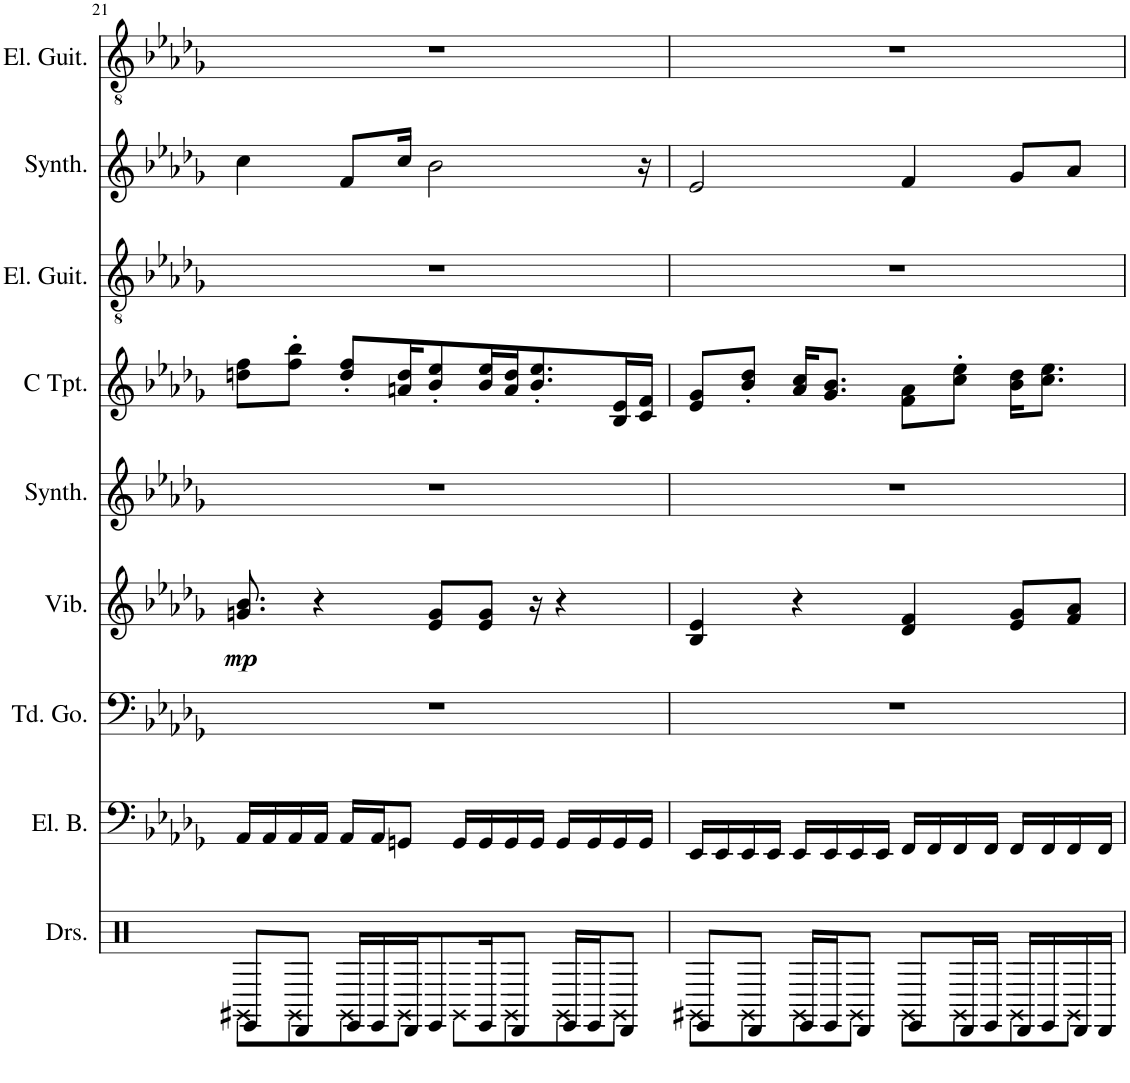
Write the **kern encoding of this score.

**kern	**kern	**kern	**kern	**dynam	**kern	**kern	**kern	**kern	**kern
*part9	*part8	*part7	*part6	*part6	*part5	*part4	*part3	*part2	*part1
*staff9	*staff8	*staff7	*staff6	*staff6	*staff5	*staff4	*staff3	*staff2	*staff1
*I"ドラムセット	*I"エレキベース	*I"チューンドゴング	*I"ビブラフォン	*	*I"正弦波	*I"C トランペット	*I"エレキギター	*I"オルガン	*I"エレキギター
!!LO:PB:g=z
*clefX	*clefF4	*clefF4	*clefG2	*	*clefG2	*clefG2	*clefGv2	*clefG2	*clefGv2
*	*Trd7c12	*	*	*	*	*	*	*	*
*k[]	*k[b-e-a-d-g-]	*k[b-e-a-d-g-]	*k[b-e-a-d-g-]	*	*k[b-e-a-d-g-]	*k[b-e-a-d-g-]	*k[b-e-a-d-g-]	*k[b-e-a-d-g-]	*k[b-e-a-d-g-]
*M4/4	*M4/4	*M4/4	*M4/4	*	*M4/4	*M4/4	*M4/4	*M4/4	*M4/4
=21	=21	=21	=21	=21	=21	=21	=21	=21	=21
*^	*	*	*	*	*	*	*	*	*
!	!	!	!	!	!LO:DY:b	!	!	!	!	!
8EE/L	8GG#X\L	16AA-/LL	1r	8.gn/ 8.b-/	mp	1r	8ddn\ 8ff\L	1r	4cc\	1r
.	.	16AA-/	.	.	.	.	.	.	.	.
8DD/J	8GG\	16AA-/	.	.	.	.	8ff\' 8bb-\'J	.	.	.
.	.	16AA-/JJ	.	4r	.	.	.	.	.	.
16EE/LL	8GG\	16AA-/LL	.	.	.	.	8dd/' 8ff/'L	.	8f/L	.
16EE/	.	16AA-/J	.	.	.	.	.	.	.	.
16DD/J	8GG\J	8GGn/J	.	.	.	.	16an/ 16dd/K	.	16cc/Jk	.
8EE/	.	.	.	8e-/ 8g/L	.	.	8b-/' 8ee-/'	.	2b-\	.
.	8GG\L	16GG/LL	.	.	.	.	.	.	.	.
16EE/K	.	16GG/	.	8e-/ 8g/J	.	.	16b-/ 16ee-/L	.	.	.
8DD/J	8GG\	16GG/	.	.	.	.	16a/ 16dd/J	.	.	.
.	.	16GG/JJ	.	16r	.	.	8.b-/' 8.ee-/'	.	.	.
16EE/LL	8GG\	16GG/LL	.	4r	.	.	.	.	.	.
16EE/J	.	16GG/	.	.	.	.	.	.	.	.
8DD/J	8GG\J	16GG/	.	.	.	.	16B-/ 16e-/L	.	.	.
.	.	16GG/JJ	.	.	.	.	16c/ 16f/JJ	.	16r	.
=22	=22	=22	=22	=22	=22	=22	=22	=22	=22	=22
8EE/L	8GG#X\L	16EE-/LL	1r	4B-/ 4e-/	.	1r	8e-/ 8g-/L	1r	2e-/	1r
.	.	16EE-/	.	.	.	.	.	.	.	.
8DD/J	8GG\	16EE-/	.	.	.	.	8b-/' 8dd-/'J	.	.	.
.	.	16EE-/JJ	.	.	.	.	.	.	.	.
16EE/LL	8GG\	16EE-/LL	.	4r	.	.	16a-/ 16cc/KL	.	.	.
16EE/J	.	16EE-/	.	.	.	.	8.g-/ 8.b-/J	.	.	.
8DD/J	8GG\J	16EE-/	.	.	.	.	.	.	.	.
.	.	16EE-/JJ	.	.	.	.	.	.	.	.
8EE/L	8GG\L	16FF/LL	.	4d-/ 4f/	.	.	8f\ 8a-\L	.	4f/	.
.	.	16FF/	.	.	.	.	.	.	.	.
16DD/L	8GG\	16FF/	.	.	.	.	8cc\' 8ee-\'J	.	.	.
16EE/JJ	.	16FF/JJ	.	.	.	.	.	.	.	.
16DD/LL	8GG\	16FF/LL	.	8e-/ 8g-/L	.	.	16b-\ 16dd-\KL	.	8g-/L	.
16EE/	.	16FF/	.	.	.	.	8.cc\ 8.ee-\J	.	.	.
16DD/	8GG\J	16FF/	.	8f/ 8a-/J	.	.	.	.	8a-/J	.
16DD/JJ	.	16FF/JJ	.	.	.	.	.	.	.	.
*v	*v	*	*	*	*	*	*	*	*	*
=	=	=	=	=	=	=	=	=	=
*-	*-	*-	*-	*-	*-	*-	*-	*-	*-
